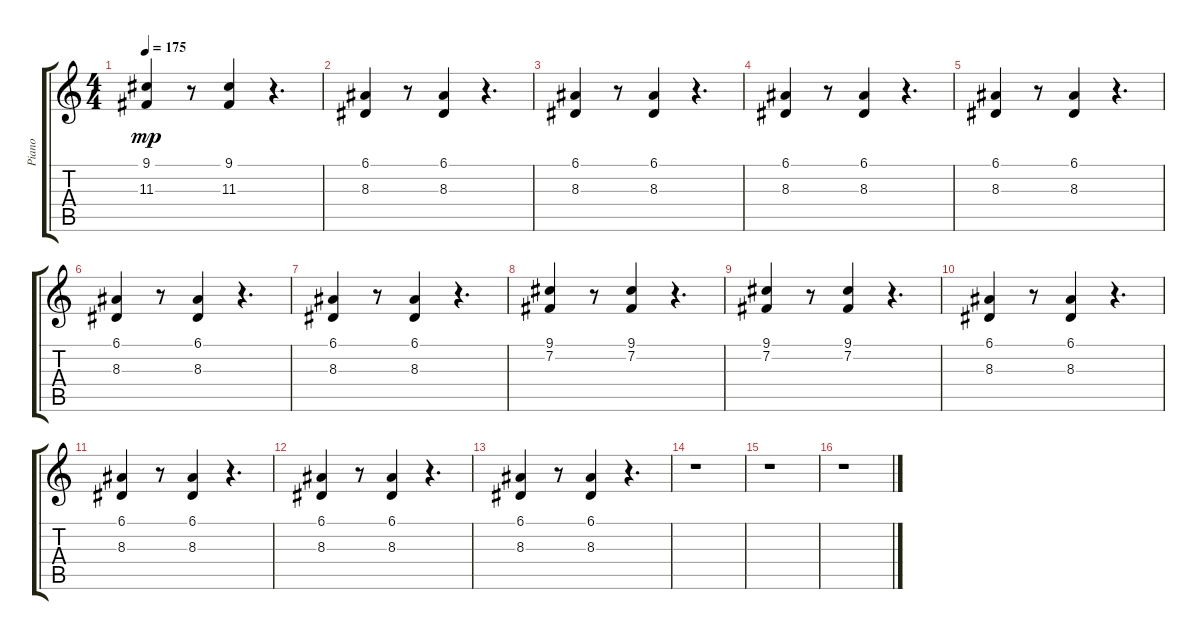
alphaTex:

\track ("Piano" "Piano") {instrument electricgrandpiano}
\staff {score tabs}
\tuning (E4 B3 G3 D3 A2 E2) {hide}
\ts (4 4)
\tempo 175
\clef g2
\ks c
(9.1 11.3).4{dy mp} r.8 (9.1 11.3).4 r.4{d} |
(6.1 8.3).4 r.8 (6.1 8.3).4 r.4{d} |
(6.1 8.3).4 r.8 (6.1 8.3).4 r.4{d} |
(6.1 8.3).4 r.8 (6.1 8.3).4 r.4{d} |
(6.1 8.3).4 r.8 (6.1 8.3).4 r.4{d} |
(6.1 8.3).4 r.8 (6.1 8.3).4 r.4{d} |
(6.1 8.3).4 r.8 (6.1 8.3).4 r.4{d} |
(9.1 7.2).4 r.8 (9.1 7.2).4 r.4{d} |
(9.1 7.2).4 r.8 (9.1 7.2).4 r.4{d} |
(6.1 8.3).4 r.8 (6.1 8.3).4 r.4{d} |
(6.1 8.3).4 r.8 (6.1 8.3).4 r.4{d} |
(6.1 8.3).4 r.8 (6.1 8.3).4 r.4{d} |
(6.1 8.3).4 r.8 (6.1 8.3).4 r.4{d} |
r.1 |
r.1 |
r.1
